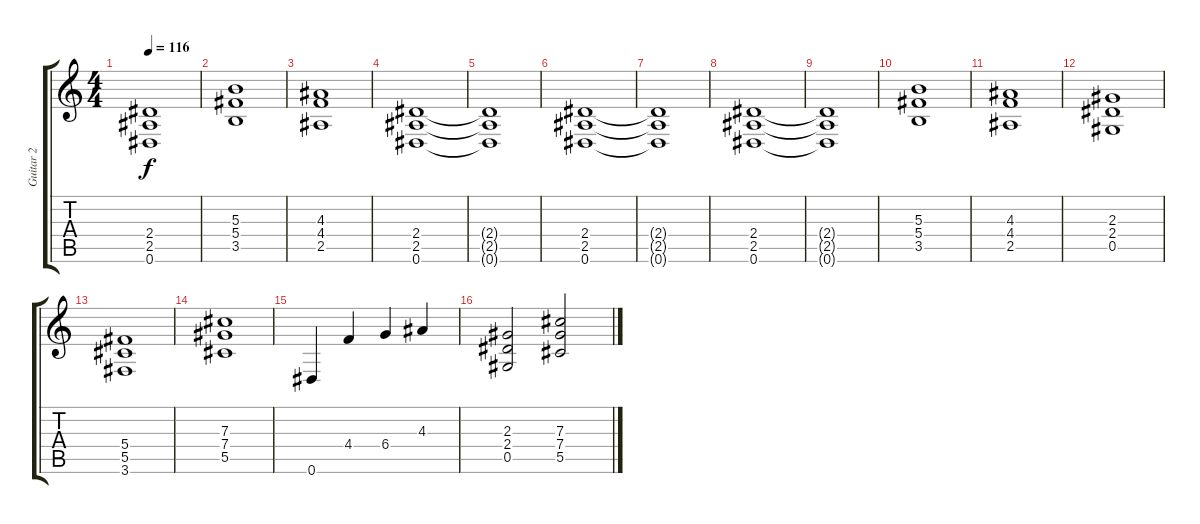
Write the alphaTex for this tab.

\track ("Guitar 2" "Guitar 2") {instrument distortionguitar}
\staff {score tabs}
\tuning (Eb4 Bb3 Gb3 Db3 Ab2 Eb2) {hide}
\ts (4 4)
\tempo 116
\clef g2
\ks c
(2.4{t} 2.5{t} 0.6{t}).1{dy f} |
(5.3 5.4 3.5).1 |
(4.3 4.4 2.5).1 |
(2.4 2.5 0.6).1 |
(2.4{t} 2.5{t} 0.6{t}).1 |
(2.4 2.5 0.6).1 |
(2.4{t} 2.5{t} 0.6{t}).1 |
(2.4 2.5 0.6).1 |
(2.4{t} 2.5{t} 0.6{t}).1 |
(5.3 5.4 3.5).1 |
(4.3 4.4 2.5).1 |
(2.3 2.4 0.5).1 |
(5.4 5.5 3.6).1 |
(7.3 7.4 5.5).1 |
0.6.4 4.4.4 6.4.4 4.3.4 |
(2.3 2.4 0.5).2 (7.3 7.4 5.5).2
